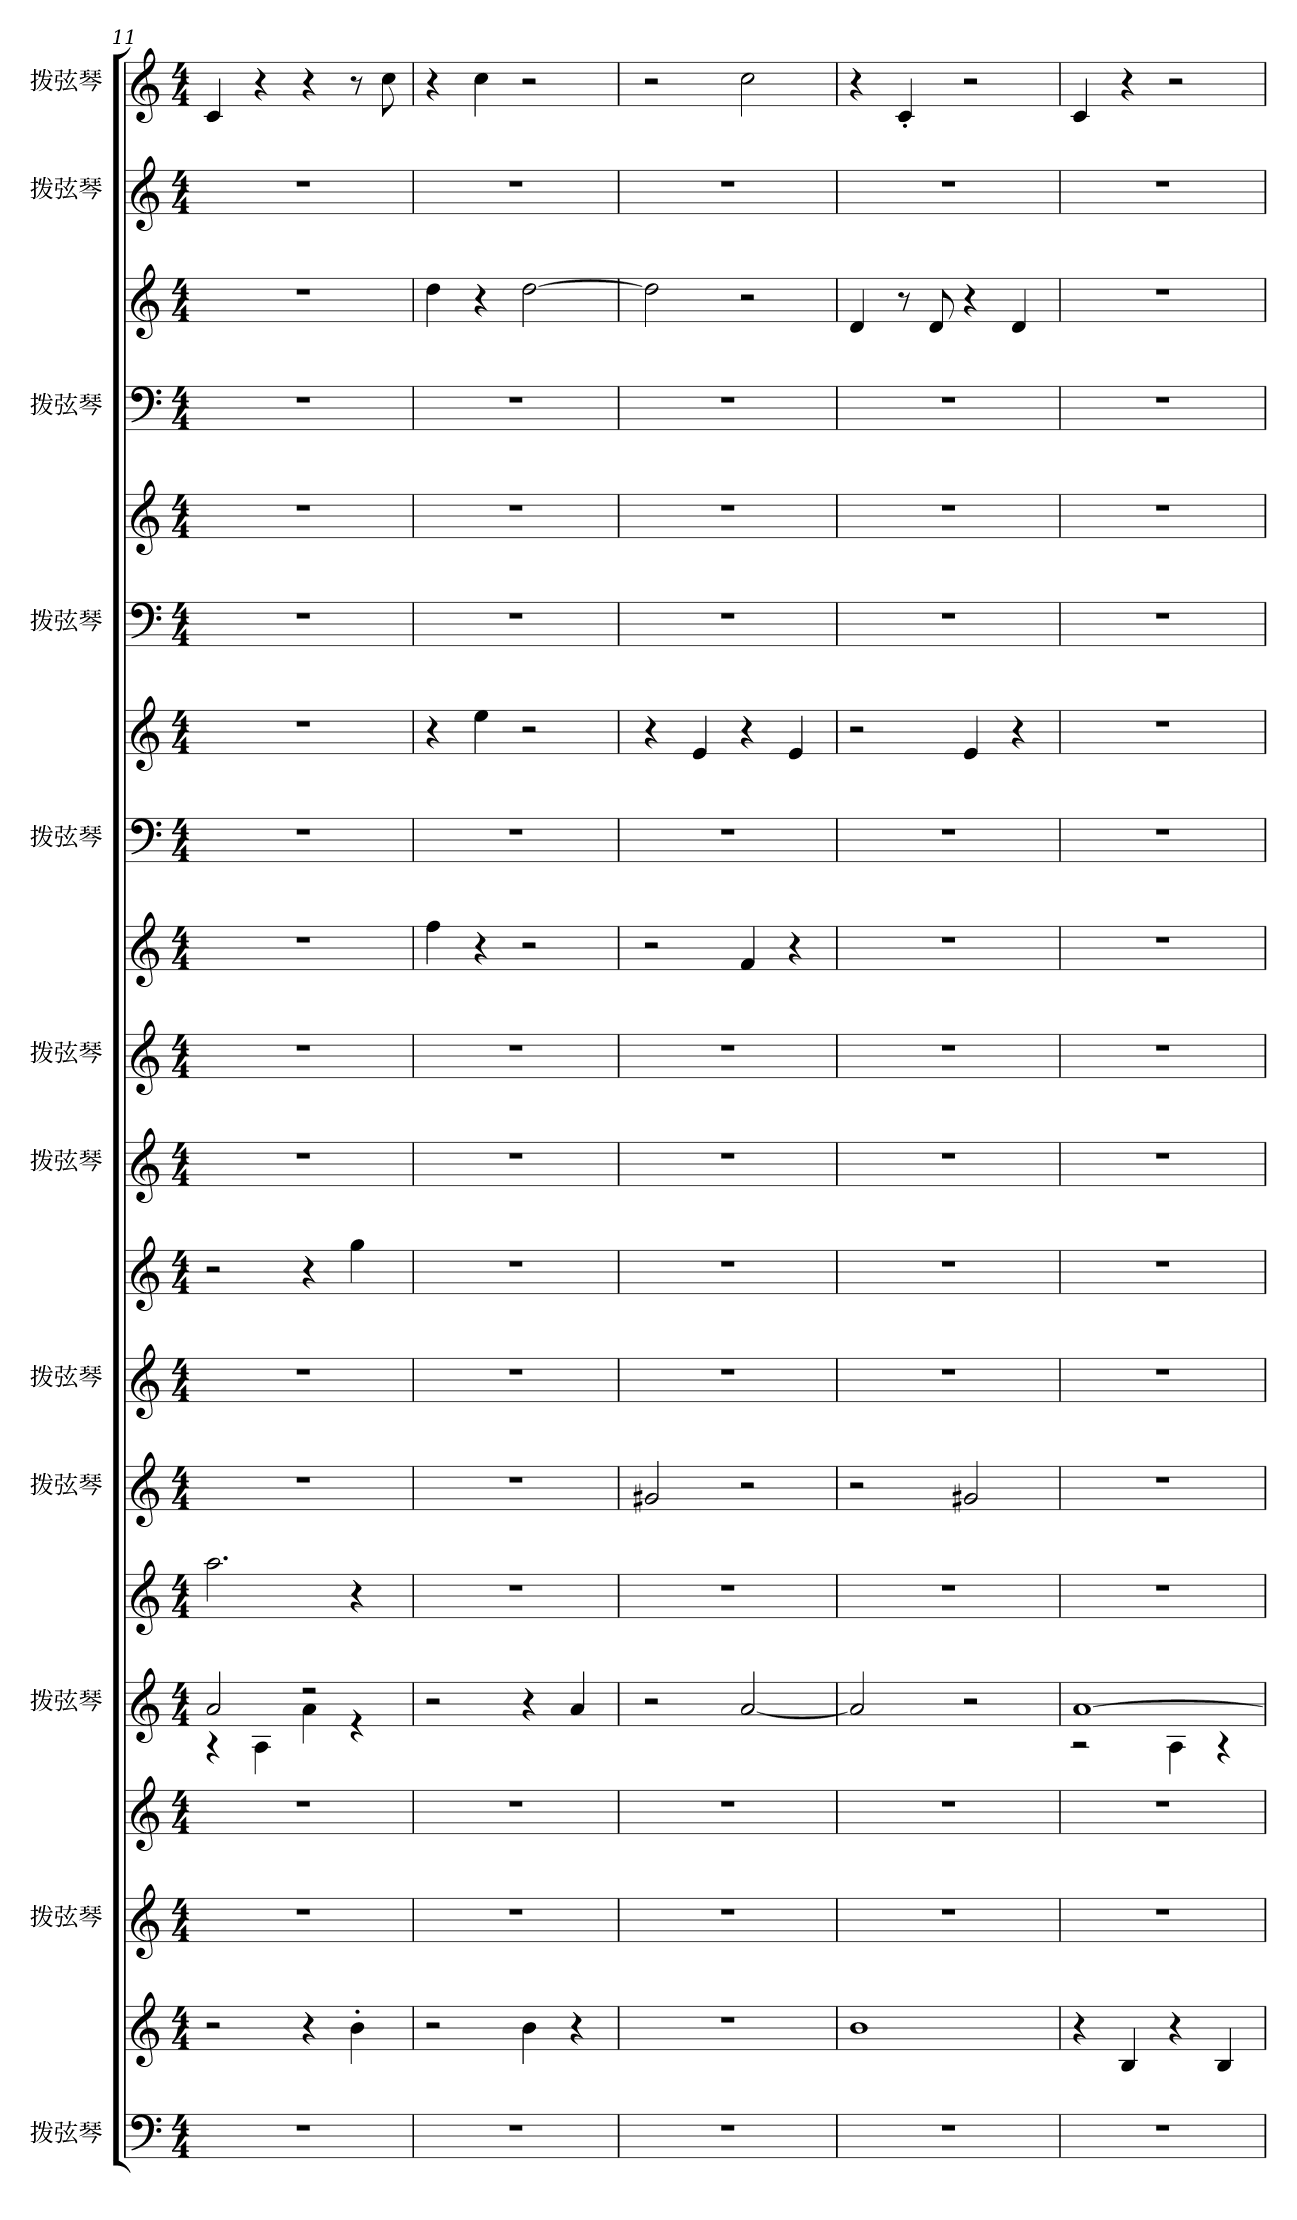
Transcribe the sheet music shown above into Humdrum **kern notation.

**kern	**kern	**kern	**kern	**kern	**kern	**kern	**kern	**kern	**kern	**kern	**kern	**kern	**kern	**kern	**kern	**kern	**kern	**kern	**kern
*part12	*part12	*part11	*part11	*part10	*part10	*part9	*part8	*part8	*part7	*part6	*part6	*part5	*part5	*part4	*part4	*part3	*part3	*part2	*part1
*staff20	*staff19	*staff18	*staff17	*staff16	*staff15	*staff14	*staff13	*staff12	*staff11	*staff10	*staff9	*staff8	*staff7	*staff6	*staff5	*staff4	*staff3	*staff2	*staff1
*I"拨弦琴	*	*I"拨弦琴	*	*I"拨弦琴	*	*I"拨弦琴	*I"拨弦琴	*	*I"拨弦琴	*I"拨弦琴	*	*I"拨弦琴	*	*I"拨弦琴	*	*I"拨弦琴	*	*I"拨弦琴	*I"拨弦琴
*clefF4	*clefG2	*clefG2	*clefG2	*clefG2	*clefG2	*clefG2	*clefG2	*clefG2	*clefG2	*clefG2	*clefG2	*clefF4	*clefG2	*clefF4	*clefG2	*clefF4	*clefG2	*clefG2	*clefG2
*k[]	*k[]	*k[]	*k[]	*k[]	*k[]	*k[]	*k[]	*k[]	*k[]	*k[]	*k[]	*k[]	*k[]	*k[]	*k[]	*k[]	*k[]	*k[]	*k[]
*M4/4	*M4/4	*M4/4	*M4/4	*M4/4	*M4/4	*M4/4	*M4/4	*M4/4	*M4/4	*M4/4	*M4/4	*M4/4	*M4/4	*M4/4	*M4/4	*M4/4	*M4/4	*M4/4	*M4/4
=11	=11	=11	=11	=11	=11	=11	=11	=11	=11	=11	=11	=11	=11	=11	=11	=11	=11	=11	=11
*	*	*	*	*^	*	*	*	*	*	*	*	*	*	*	*	*	*	*	*
1r	2r	1r	1r	2a/	4r	2.aa\	1r	1r	2r	1r	1r	1r	1r	1r	1r	1r	1r	1r	1r	4c/
.	.	.	.	.	4A\	.	.	.	.	.	.	.	.	.	.	.	.	.	.	4r
.	4r	.	.	2r	4a\	.	.	.	4r	.	.	.	.	.	.	.	.	.	.	4r
.	4b'\	.	.	.	4r	4r	.	.	4gg\	.	.	.	.	.	.	.	.	.	.	8r
.	.	.	.	.	.	.	.	.	.	.	.	.	.	.	.	.	.	.	.	8cc\
*	*	*	*	*v	*v	*	*	*	*	*	*	*	*	*	*	*	*	*	*	*
=12	=12	=12	=12	=12	=12	=12	=12	=12	=12	=12	=12	=12	=12	=12	=12	=12	=12	=12	=12
1r	2r	1r	1r	2r	1r	1r	1r	1r	1r	1r	4ff\	1r	4r	1r	1r	1r	4dd\	1r	4r
.	.	.	.	.	.	.	.	.	.	.	4r	.	4ee\	.	.	.	4r	.	4cc\
.	4b\	.	.	4r	.	.	.	.	.	.	2r	.	2r	.	.	.	[2dd\	.	2r
.	4r	.	.	4a/	.	.	.	.	.	.	.	.	.	.	.	.	.	.	.
=13	=13	=13	=13	=13	=13	=13	=13	=13	=13	=13	=13	=13	=13	=13	=13	=13	=13	=13	=13
1r	1r	1r	1r	2r	1r	2g#X/	1r	1r	1r	1r	2r	1r	4r	1r	1r	1r	2dd\]	1r	2r
.	.	.	.	.	.	.	.	.	.	.	.	.	4e/	.	.	.	.	.	.
.	.	.	.	[2a/	.	2r	.	.	.	.	4f/	.	4r	.	.	.	2r	.	2cc\
.	.	.	.	.	.	.	.	.	.	.	4r	.	4e/	.	.	.	.	.	.
=14	=14	=14	=14	=14	=14	=14	=14	=14	=14	=14	=14	=14	=14	=14	=14	=14	=14	=14	=14
1r	1b	1r	1r	2a/]	1r	2r	1r	1r	1r	1r	1r	1r	2r	1r	1r	1r	4d/	1r	4r
.	.	.	.	.	.	.	.	.	.	.	.	.	.	.	.	.	8r	.	4c'/
.	.	.	.	.	.	.	.	.	.	.	.	.	.	.	.	.	8d/	.	.
.	.	.	.	2r	.	2g#X/	.	.	.	.	.	.	4e/	.	.	.	4r	.	2r
.	.	.	.	.	.	.	.	.	.	.	.	.	4r	.	.	.	4d/	.	.
=15	=15	=15	=15	=15	=15	=15	=15	=15	=15	=15	=15	=15	=15	=15	=15	=15	=15	=15	=15
*	*	*	*	*^	*	*	*	*	*	*	*	*	*	*	*	*	*	*	*
1r	4r	1r	1r	[1a	2r	1r	1r	1r	1r	1r	1r	1r	1r	1r	1r	1r	1r	1r	1r	4c/
.	4B/	.	.	.	.	.	.	.	.	.	.	.	.	.	.	.	.	.	.	4r
.	4r	.	.	.	4A\	.	.	.	.	.	.	.	.	.	.	.	.	.	.	2r
.	4B/	.	.	.	4r	.	.	.	.	.	.	.	.	.	.	.	.	.	.	.
*	*	*	*	*v	*v	*	*	*	*	*	*	*	*	*	*	*	*	*	*	*
=	=	=	=	=	=	=	=	=	=	=	=	=	=	=	=	=	=	=	=
*-	*-	*-	*-	*-	*-	*-	*-	*-	*-	*-	*-	*-	*-	*-	*-	*-	*-	*-	*-
